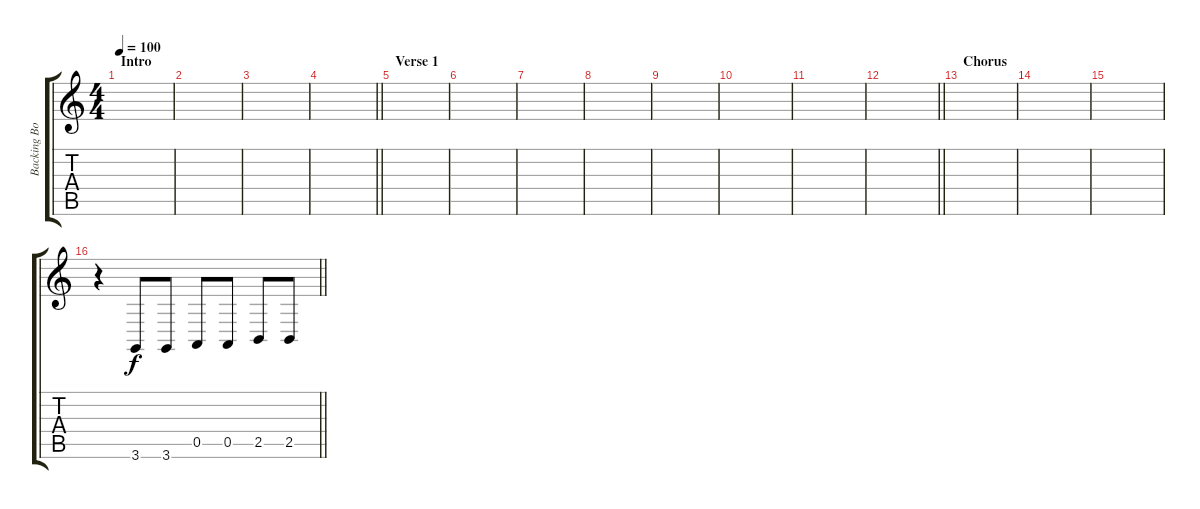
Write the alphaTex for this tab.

\track ("Backing Boys" "Backing Bo") {instrument oboe}
\staff {score tabs}
\tuning (E4 B3 G3 D3 A2 E2) {hide}
\ts (4 4)
\section ("" "Intro")
\tempo 100
\clef g2
\ks c
|
|
|
\barLineRight lightlight
|
\section ("" "Verse 1")
|
|
|
|
|
|
|
\barLineRight lightlight
|
\section ("" "Chorus")
|
|
|
\barLineRight lightlight
r.4 3.6.8 3.6.8 0.5.8 0.5.8 2.5.8 2.5.8
